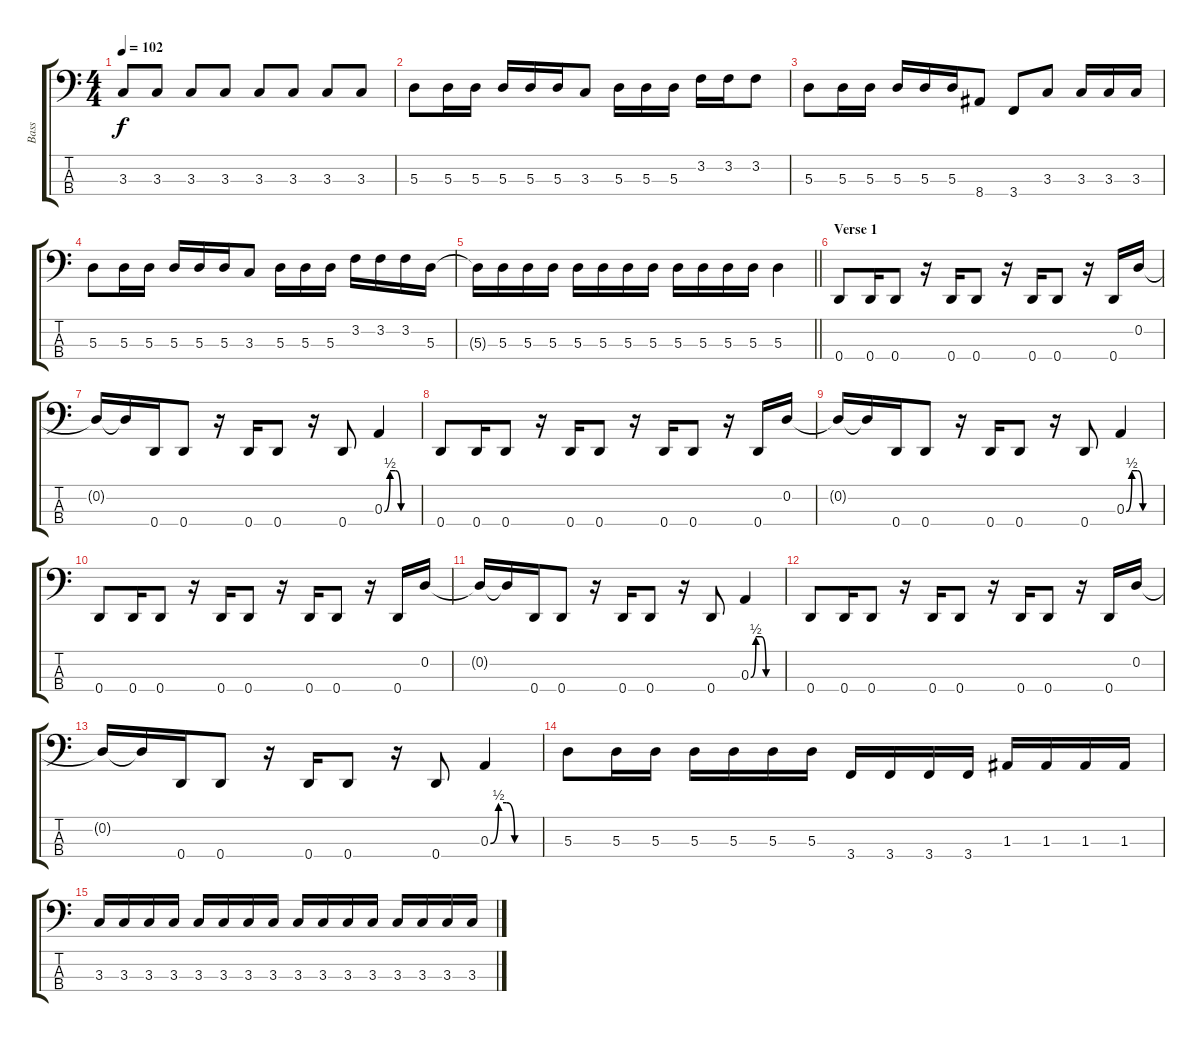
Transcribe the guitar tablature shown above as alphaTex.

\track ("Bass" "Bass") {instrument electricbassfinger}
\staff {score tabs}
\tuning (G2 D2 A1 D1) {hide}
\ts (4 4)
\tempo 102
\clef f4
\ks c
3.3.8{dy f} 3.3.8 3.3.8 3.3.8 3.3.8 3.3.8 3.3.8 3.3.8 |
5.3.8 5.3.16 5.3.16 5.3.16 5.3.16 5.3.16 3.3.8 5.3.16 5.3.16 5.3.16 3.2.16 3.2.16 3.2.8 |
5.3.8 5.3.16 5.3.16 5.3.16 5.3.16 5.3.16 8.4.8 3.4.8 3.3.8 3.3.16 3.3.16 3.3.16 |
5.3.8 5.3.16 5.3.16 5.3.16 5.3.16 5.3.16 3.3.8 5.3.16 5.3.16 5.3.16 3.2.16 3.2.16 3.2.16 5.3.16 |
\barLineRight lightlight
5.3{t}.16 5.3.16 5.3.16 5.3.16 5.3.16 5.3.16 5.3.16 5.3.16 5.3.16 5.3.16 5.3.16 5.3.16 5.3.4 |
\section ("" "Verse 1")
0.4.8 0.4.16 0.4.8 r.16 0.4.16 0.4.8 r.16 0.4.16 0.4.8 r.16 0.4.16 0.2.16 |
0.2{t}.16 0.2{t}.16 0.4.16 0.4.8 r.16 0.4.16 0.4.8 r.16 0.4.8 0.3{be (custom 0 0 10 2 20 2 30 0 60 0)}.4 |
0.4.8 0.4.16 0.4.8 r.16 0.4.16 0.4.8 r.16 0.4.16 0.4.8 r.16 0.4.16 0.2.16 |
0.2{t}.16 0.2{t}.16 0.4.16 0.4.8 r.16 0.4.16 0.4.8 r.16 0.4.8 0.3{be (custom 0 0 10 2 20 2 30 0 60 0)}.4 |
0.4.8 0.4.16 0.4.8 r.16 0.4.16 0.4.8 r.16 0.4.16 0.4.8 r.16 0.4.16 0.2.16 |
0.2{t}.16 0.2{t}.16 0.4.16 0.4.8 r.16 0.4.16 0.4.8 r.16 0.4.8 0.3{be (custom 0 0 10 2 20 2 30 0 60 0)}.4 |
0.4.8 0.4.16 0.4.8 r.16 0.4.16 0.4.8 r.16 0.4.16 0.4.8 r.16 0.4.16 0.2.16 |
0.2{t}.16 0.2{t}.16 0.4.16 0.4.8 r.16 0.4.16 0.4.8 r.16 0.4.8 0.3{be (custom 0 0 10 2 20 2 30 0 60 0)}.4 |
5.3.8 5.3.16 5.3.16 5.3.16 5.3.16 5.3.16 5.3.16 3.4.16 3.4.16 3.4.16 3.4.16 1.3.16 1.3.16 1.3.16 1.3.16 |
3.3.16 3.3.16 3.3.16 3.3.16 3.3.16 3.3.16 3.3.16 3.3.16 3.3.16 3.3.16 3.3.16 3.3.16 3.3.16 3.3.16 3.3.16 3.3.16
